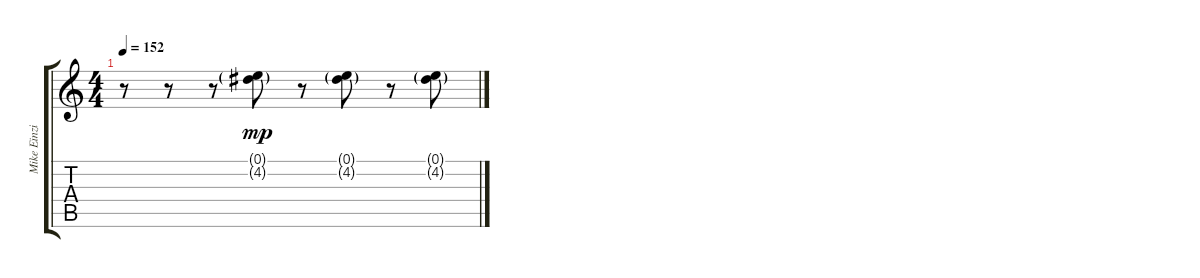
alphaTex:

\track ("Mike Einziger 2" "Mike Einzi") {instrument distortionguitar}
\staff {score tabs}
\tuning (E4 B3 G3 D3 A2 E2) {hide}
\ts (4 4)
\tempo 152
\clef g2
\ks c
r.8{dy mp} r.8 r.8 (0.1{g} 4.2{g}).8 r.8 (0.1{g} 4.2{g}).8 r.8 (0.1{g} 4.2{g}).8
